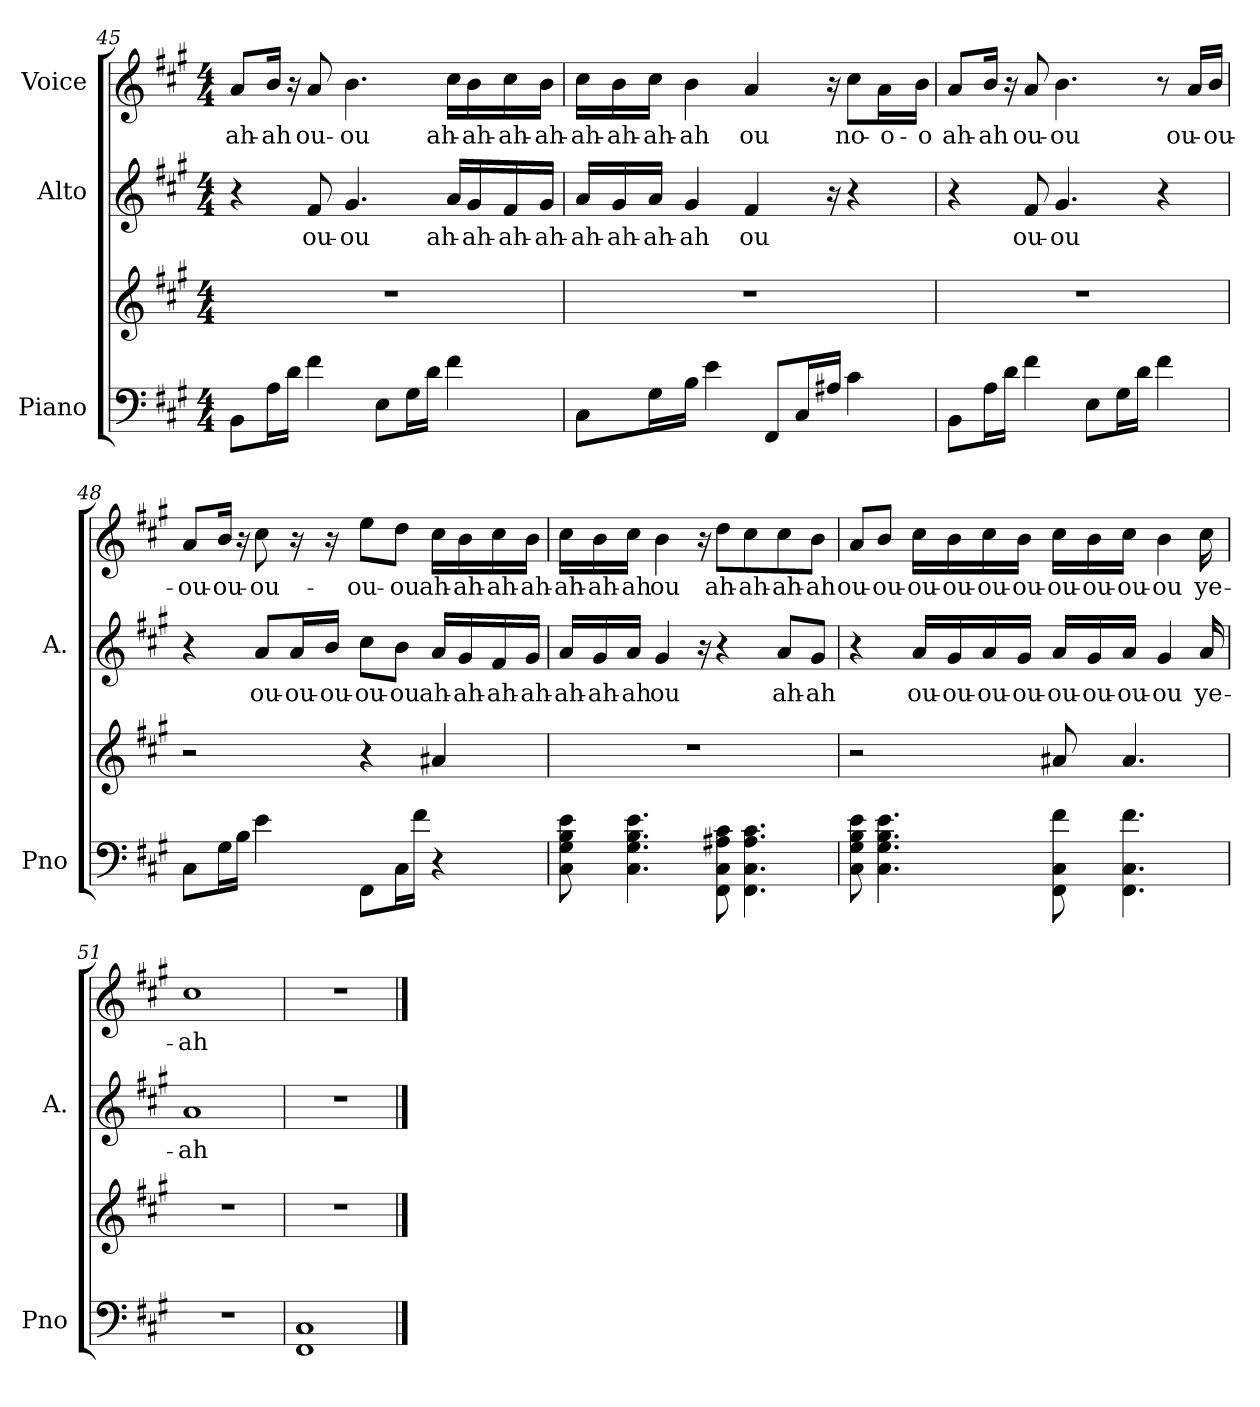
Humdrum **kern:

**kern	**kern	**kern	**text	**kern	**text
*part3	*part3	*part2	*part2	*part1	*part1
*staff4	*staff3	*staff2	*staff2	*staff1	*staff1
*I"Piano	*	*I"Alto	*	*I"Voice	*
*I'Pno	*	*I'A.	*	*	*
*clefF4	*clefG2	*clefG2	*	*clefG2	*
*k[f#c#g#]	*k[f#c#g#]	*k[f#c#g#]	*	*k[f#c#g#]	*
*M4/4	*M4/4	*M4/4	*	*M4/4	*
=45	=45	=45	=45	=45	=45
!	!	!	!	!	!LO:LY:b
8BB\L	1r	4r	.	8a/L	ah-
!	!	!	!	!	!LO:LY:b
16A\L	.	.	.	16b/Jk	-ah
16d\JJ	.	.	.	16r	.
!	!	!	!LO:LY:b	!	!LO:LY:b
4f#\	.	8f#/	ou-	8a/	ou-
!	!	!	!LO:LY:b	!	!LO:LY:b
.	.	4.g#/	-ou	4.b\	-ou
8E\L	.	.	.	.	.
16G#\L	.	.	.	.	.
16d\JJ	.	.	.	.	.
!	!	!	!LO:LY:b	!	!LO:LY:b
4f#\	.	16a/LL	ah-	16cc#\LL	ah-
!	!	!	!LO:LY:b	!	!LO:LY:b
.	.	16g#/	-ah-	16b\	-ah-
!	!	!	!LO:LY:b	!	!LO:LY:b
.	.	16f#/	-ah-	16cc#\	-ah-
!	!	!	!LO:LY:b	!	!LO:LY:b
.	.	16g#/JJ	-ah-	16b\JJ	-ah-
=46	=46	=46	=46	=46	=46
!	!	!	!LO:LY:b	!	!LO:LY:b
8C#\L	1r	16a/LL	-ah-	16cc#\LL	-ah-
!	!	!	!LO:LY:b	!	!LO:LY:b
.	.	16g#/	-ah-	16b\	-ah-
!	!	!	!LO:LY:b	!	!LO:LY:b
16G#\L	.	16a/JJ	-ah-	16cc#\JJ	-ah-
!	!	!	!LO:LY:b	!	!LO:LY:b
16B\JJ	.	4g#/	-ah	4b\	-ah
4e\	.	.	.	.	.
!	!	!	!LO:LY:b	!	!LO:LY:b
.	.	4f#/	ou	4a/	-ou
8FF#/L	.	.	.	.	.
16C#/L	.	.	.	.	.
16A#X/JJ	.	16r	.	16r	.
!	!	!	!	!	!LO:LY:b
4c#\	.	4r	.	8cc#\L	no-
!	!	!	!	!	!LO:LY:b
.	.	.	.	16a\L	-o-
!	!	!	!	!	!LO:LY:b
.	.	.	.	16b\JJ	-o
!!LO:PB:g=z
=47	=47	=47	=47	=47	=47
!	!	!	!	!	!LO:LY:b
8BB\L	1r	4r	.	8a/L	ah-
!	!	!	!	!	!LO:LY:b
16A\L	.	.	.	16b/Jk	-ah
16d\JJ	.	.	.	16r	.
!	!	!	!LO:LY:b	!	!LO:LY:b
4f#\	.	8f#/	ou-	8a/	ou-
!	!	!	!LO:LY:b	!	!LO:LY:b
.	.	4.g#/	-ou	4.b\	-ou
8E\L	.	.	.	.	.
16G#\L	.	.	.	.	.
16d\JJ	.	.	.	.	.
4f#\	.	4r	.	8r	.
!	!	!	!	!	!LO:LY:b
.	.	.	.	16a/LL	ou-
!	!	!	!	!	!LO:LY:b
.	.	.	.	16b/JJ	-ou-
=48	=48	=48	=48	=48	=48
!	!	!	!	!	!LO:LY:b
8C#\L	2r	4r	.	8a/L	-ou-
!	!	!	!	!	!LO:LY:b
16G#\L	.	.	.	16b/Jk	-ou-
16B\JJ	.	.	.	16r	.
!	!	!	!LO:LY:b	!	!LO:LY:b
4e\	.	8a/L	ou-	8cc#\	-ou-
!	!	!	!LO:LY:b	!	!
.	.	16a/L	-ou-	16r	.
!	!	!	!LO:LY:b	!	!
.	.	16b/JJ	-ou-	16r	.
!	!	!	!LO:LY:b	!	!LO:LY:b
8FF#\L	4r	8cc#\L	-ou-	8ee\L	-ou-
!	!	!	!LO:LY:b	!	!LO:LY:b
16C#\L	.	8b\J	-ou	8dd\J	-ou
16f#\JJ	.	.	.	.	.
!	!	!	!LO:LY:b	!	!LO:LY:b
4r	4a#X/	16a/LL	ah-	16cc#\LL	ah-
!	!	!	!LO:LY:b	!	!LO:LY:b
.	.	16g#/	-ah-	16b\	-ah-
!	!	!	!LO:LY:b	!	!LO:LY:b
.	.	16f#/	-ah-	16cc#\	-ah-
!	!	!	!LO:LY:b	!	!LO:LY:b
.	.	16g#/JJ	-ah-	16b\JJ	-ah-
=49	=49	=49	=49	=49	=49
!	!	!	!LO:LY:b	!	!LO:LY:b
8C#\ 8G#\ 8B\ 8e\	1r	16a/LL	-ah-	16cc#\LL	-ah-
!	!	!	!LO:LY:b	!	!LO:LY:b
.	.	16g#/	-ah-	16b\	-ah-
!	!	!	!LO:LY:b	!	!LO:LY:b
4.C#\ 4.G#\ 4.B\ 4.e\	.	16a/JJ	-ah	16cc#\JJ	-ah
!	!	!	!LO:LY:b	!	!LO:LY:b
.	.	4g#/	ou	4b\	ou
.	.	16r	.	16r	.
!	!	!	!	!	!LO:LY:b
8FF#\ 8C#\ 8A#X\ 8c#\	.	4r	.	8dd\L	ah-
!	!	!	!	!	!LO:LY:b
4.FF#\ 4.C#\ 4.A#\ 4.c#\	.	.	.	8cc#\	-ah-
!	!	!	!LO:LY:b	!	!LO:LY:b
.	.	8a/L	ah-	8cc#\	-ah-
!	!	!	!LO:LY:b	!	!LO:LY:b
.	.	8g#/J	-ah	8b\J	-ah
!!LO:LB:g=z
=50	=50	=50	=50	=50	=50
!	!	!	!	!	!LO:LY:b
8C#\ 8G#\ 8B\ 8e\	2r	4r	.	8a/L	ou-
!	!	!	!	!	!LO:LY:b
4.C#\ 4.G#\ 4.B\ 4.e\	.	.	.	8b/J	-ou-
!	!	!	!LO:LY:b	!	!LO:LY:b
.	.	16a/LL	ou-	16cc#\LL	-ou-
!	!	!	!LO:LY:b	!	!LO:LY:b
.	.	16g#/	-ou-	16b\	-ou-
!	!	!	!LO:LY:b	!	!LO:LY:b
.	.	16a/	-ou-	16cc#\	-ou-
!	!	!	!LO:LY:b	!	!LO:LY:b
.	.	16g#/JJ	-ou-	16b\JJ	-ou-
!	!	!	!LO:LY:b	!	!LO:LY:b
8FF#\ 8C#\ 8f#\	8a#X/	16a/LL	-ou-	16cc#\LL	-ou-
!	!	!	!LO:LY:b	!	!LO:LY:b
.	.	16g#/	-ou-	16b\	-ou-
!	!	!	!LO:LY:b	!	!LO:LY:b
4.FF#\ 4.C#\ 4.f#\	4.a#/	16a/JJ	-ou-	16cc#\JJ	-ou-
!	!	!	!LO:LY:b	!	!LO:LY:b
.	.	4g#/	-ou	4b\	-ou
!	!	!	!LO:LY:b	!	!LO:LY:b
.	.	16a/	ye-	16cc#\	ye-
=51	=51	=51	=51	=51	=51
!	!	!	!LO:LY:b	!	!LO:LY:b
1r	1r	1a	-ah	1cc#	-ah
=52	=52	=52	=52	=52	=52
1FF# 1C#	1r	1r	.	1r	.
==	==	==	==	==	==
*-	*-	*-	*-	*-	*-
